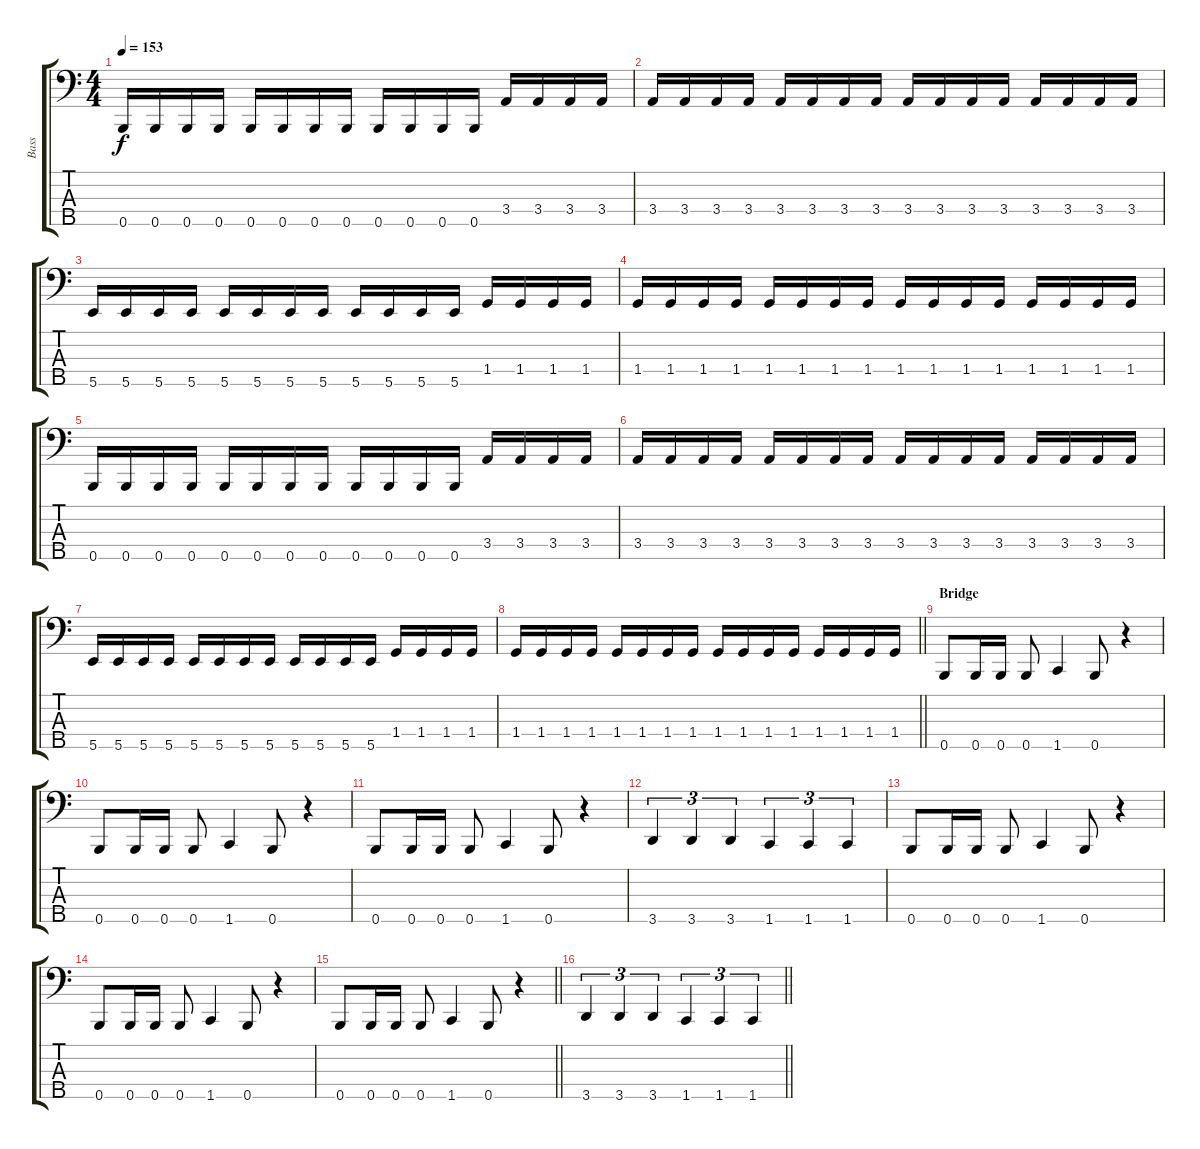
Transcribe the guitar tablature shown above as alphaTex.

\track ("Bass" "Bass") {instrument electricbassfinger}
\staff {score tabs}
\tuning (A2 E2 B1 Gb1 B0) {hide}
\ts (4 4)
\tempo 153
\clef f4
\ks c
0.5.16{dy f} 0.5.16 0.5.16 0.5.16 0.5.16 0.5.16 0.5.16 0.5.16 0.5.16 0.5.16 0.5.16 0.5.16 3.4.16 3.4.16 3.4.16 3.4.16 |
3.4.16 3.4.16 3.4.16 3.4.16 3.4.16 3.4.16 3.4.16 3.4.16 3.4.16 3.4.16 3.4.16 3.4.16 3.4.16 3.4.16 3.4.16 3.4.16 |
5.5.16 5.5.16 5.5.16 5.5.16 5.5.16 5.5.16 5.5.16 5.5.16 5.5.16 5.5.16 5.5.16 5.5.16 1.4.16 1.4.16 1.4.16 1.4.16 |
1.4.16 1.4.16 1.4.16 1.4.16 1.4.16 1.4.16 1.4.16 1.4.16 1.4.16 1.4.16 1.4.16 1.4.16 1.4.16 1.4.16 1.4.16 1.4.16 |
0.5.16 0.5.16 0.5.16 0.5.16 0.5.16 0.5.16 0.5.16 0.5.16 0.5.16 0.5.16 0.5.16 0.5.16 3.4.16 3.4.16 3.4.16 3.4.16 |
3.4.16 3.4.16 3.4.16 3.4.16 3.4.16 3.4.16 3.4.16 3.4.16 3.4.16 3.4.16 3.4.16 3.4.16 3.4.16 3.4.16 3.4.16 3.4.16 |
5.5.16 5.5.16 5.5.16 5.5.16 5.5.16 5.5.16 5.5.16 5.5.16 5.5.16 5.5.16 5.5.16 5.5.16 1.4.16 1.4.16 1.4.16 1.4.16 |
\barLineRight lightlight
1.4.16 1.4.16 1.4.16 1.4.16 1.4.16 1.4.16 1.4.16 1.4.16 1.4.16 1.4.16 1.4.16 1.4.16 1.4.16 1.4.16 1.4.16 1.4.16 |
\section ("" "Bridge")
0.5.8 0.5.16 0.5.16 0.5.8 1.5.4 0.5.8 r.4 |
0.5.8 0.5.16 0.5.16 0.5.8 1.5.4 0.5.8 r.4 |
0.5.8 0.5.16 0.5.16 0.5.8 1.5.4 0.5.8 r.4 |
3.5.4{tu (3 2)} 3.5.4{tu (3 2)} 3.5.4{tu (3 2)} 1.5.4{tu (3 2)} 1.5.4{tu (3 2)} 1.5.4{tu (3 2)} |
0.5.8 0.5.16 0.5.16 0.5.8 1.5.4 0.5.8 r.4 |
0.5.8 0.5.16 0.5.16 0.5.8 1.5.4 0.5.8 r.4 |
\barLineRight lightlight
0.5.8 0.5.16 0.5.16 0.5.8 1.5.4 0.5.8 r.4 |
\section ("" "")
\barLineRight lightlight
3.5.4{tu (3 2)} 3.5.4{tu (3 2)} 3.5.4{tu (3 2)} 1.5.4{tu (3 2)} 1.5.4{tu (3 2)} 1.5.4{tu (3 2)}
